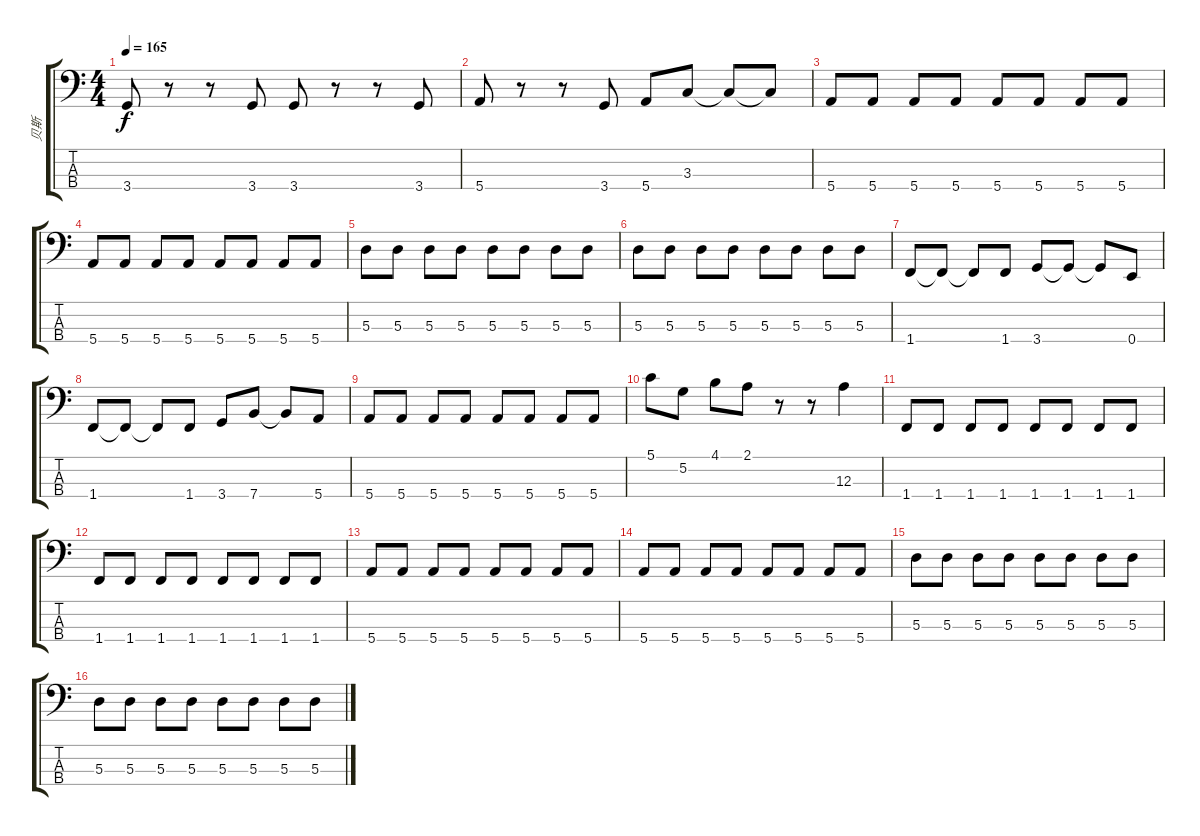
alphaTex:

\track ("贝斯" "贝斯") {instrument electricbassfinger}
\staff {score tabs}
\tuning (G2 D2 A1 E1) {hide}
\ts (4 4)
\tempo 165
\clef f4
\ks c
3.4.8{dy f} r.8 r.8 3.4.8 3.4.8 r.8 r.8 3.4.8 |
5.4.8 r.8 r.8 3.4.8 5.4.8 3.3.8 3.3{t}.8 3.3{t}.8 |
5.4.8 5.4.8 5.4.8 5.4.8 5.4.8 5.4.8 5.4.8 5.4.8 |
5.4.8 5.4.8 5.4.8 5.4.8 5.4.8 5.4.8 5.4.8 5.4.8 |
5.3.8 5.3.8 5.3.8 5.3.8 5.3.8 5.3.8 5.3.8 5.3.8 |
5.3.8 5.3.8 5.3.8 5.3.8 5.3.8 5.3.8 5.3.8 5.3.8 |
1.4.8 1.4{t}.8 1.4{t}.8 1.4.8 3.4.8 3.4{t}.8 3.4{t}.8 0.4.8 |
1.4.8 1.4{t}.8 1.4{t}.8 1.4.8 3.4.8 7.4.8 7.4{t}.8 5.4.8 |
5.4.8 5.4.8 5.4.8 5.4.8 5.4.8 5.4.8 5.4.8 5.4.8 |
5.1.8 5.2.8 4.1.8 2.1.8 r.8 r.8 12.3.4 |
1.4.8 1.4.8 1.4.8 1.4.8 1.4.8 1.4.8 1.4.8 1.4.8 |
1.4.8 1.4.8 1.4.8 1.4.8 1.4.8 1.4.8 1.4.8 1.4.8 |
5.4.8 5.4.8 5.4.8 5.4.8 5.4.8 5.4.8 5.4.8 5.4.8 |
5.4.8 5.4.8 5.4.8 5.4.8 5.4.8 5.4.8 5.4.8 5.4.8 |
5.3.8 5.3.8 5.3.8 5.3.8 5.3.8 5.3.8 5.3.8 5.3.8 |
5.3.8 5.3.8 5.3.8 5.3.8 5.3.8 5.3.8 5.3.8 5.3.8
